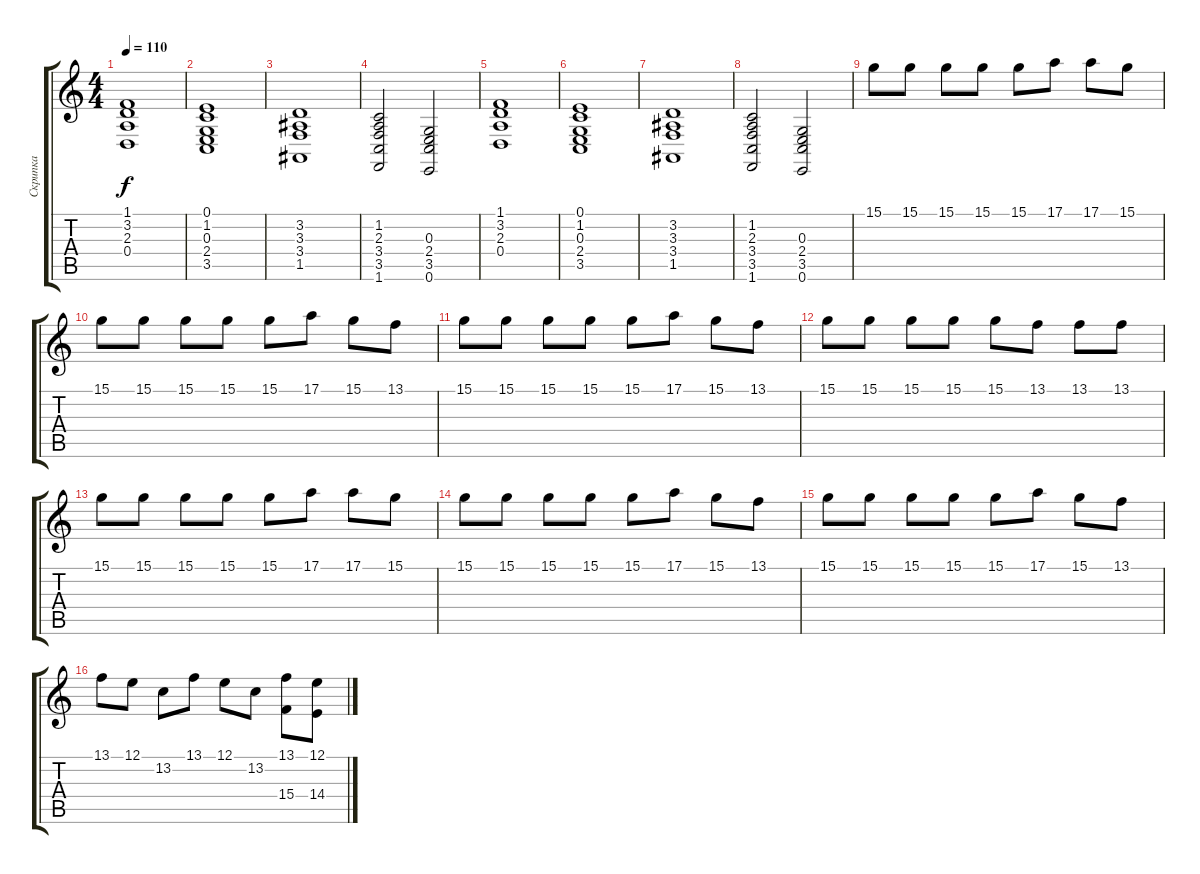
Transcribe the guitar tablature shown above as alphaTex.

\track ("Скрипка" "Скрипка") {instrument tremolostrings}
\staff {score tabs}
\tuning (E4 B3 G3 D3 A2 E2) {hide}
\ts (4 4)
\tempo 110
\clef g2
\ks c
(1.1 3.2 2.3 0.4).1{dy f} |
(0.1 1.2 0.3 2.4 3.5).1 |
(3.2 3.3 3.4 1.5).1 |
(1.2 2.3 3.4 3.5 1.6).2 (0.3 2.4 3.5 0.6).2 |
(1.1 3.2 2.3 0.4).1 |
(0.1 1.2 0.3 2.4 3.5).1 |
(3.2 3.3 3.4 1.5).1 |
(1.2 2.3 3.4 3.5 1.6).2 (0.3 2.4 3.5 0.6).2 |
15.1.8 15.1.8 15.1.8 15.1.8 15.1.8 17.1.8 17.1.8 15.1.8 |
15.1.8 15.1.8 15.1.8 15.1.8 15.1.8 17.1.8 15.1.8 13.1.8 |
15.1.8 15.1.8 15.1.8 15.1.8 15.1.8 17.1.8 15.1.8 13.1.8 |
15.1.8 15.1.8 15.1.8 15.1.8 15.1.8 13.1.8 13.1.8 13.1.8 |
15.1.8 15.1.8 15.1.8 15.1.8 15.1.8 17.1.8 17.1.8 15.1.8 |
15.1.8 15.1.8 15.1.8 15.1.8 15.1.8 17.1.8 15.1.8 13.1.8 |
15.1.8 15.1.8 15.1.8 15.1.8 15.1.8 17.1.8 15.1.8 13.1.8 |
13.1.8 12.1.8 13.2.8 13.1.8 12.1.8 13.2.8 (13.1 15.4).8 (12.1 14.4).8
